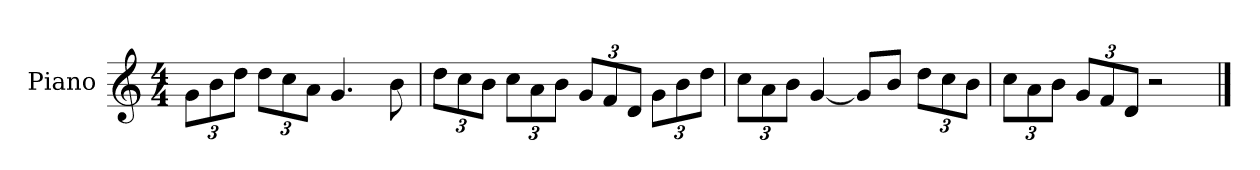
**kern
*part1
*staff1
*I"Piano
*I'P-no
*clefG2
*k[]
*M4/4
*MM90
*Xbrackettup
=1
12g\L
12b\
12dd\J
12dd\L
12cc\
12a\J
4.g/
8b\
=2
12dd\L
12cc\
12b\J
12cc\L
12a\
12b\J
12g/L
12f/
12d/J
12g\L
12b\
12dd\J
=3
12cc\L
12a\
12b\J
[4g/
8g/L]
8b/J
12dd\L
12cc\
12b\J
=4
12cc\L
12a\
12b\J
12g/L
12f/
12d/J
2r
==
*-
